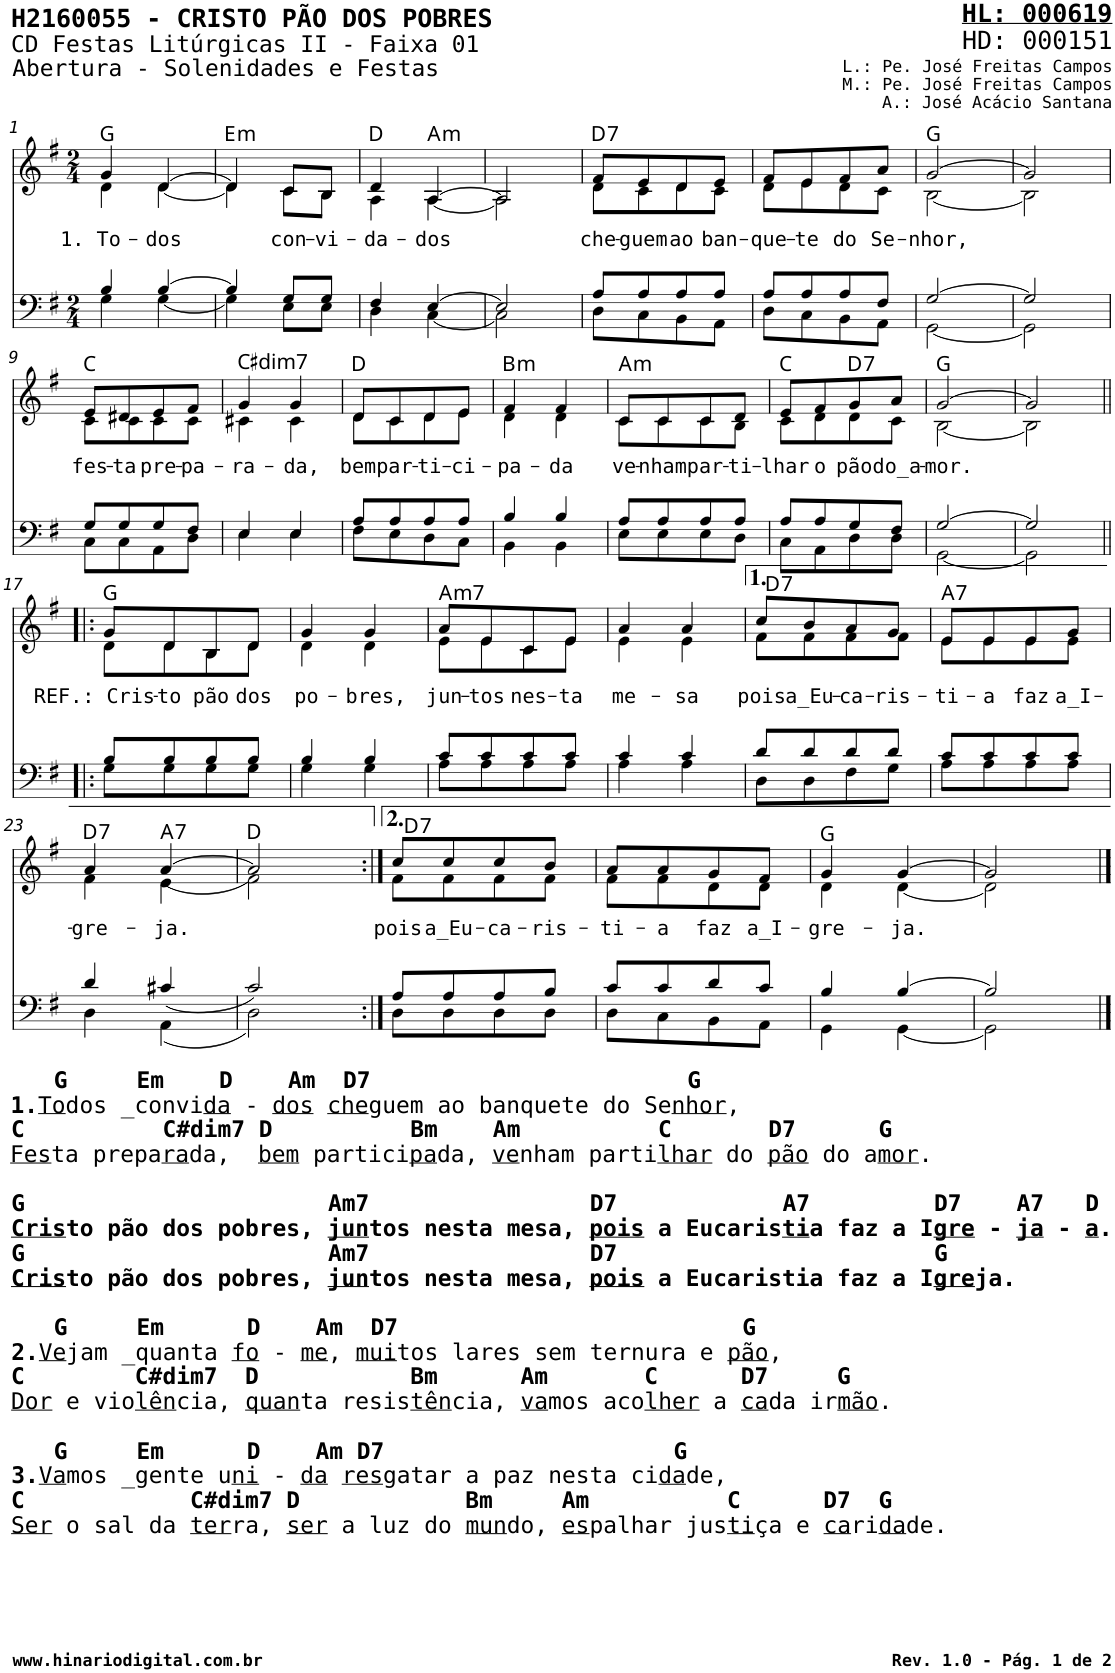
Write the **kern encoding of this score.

**kern	**kern	**text	**harte
*part2	*part1	*part1	*part1
*staff2	*staff1	*staff1	*
*I"Homens	*I"Mulheres	*	*
*stria5	*stria5	*	*
*clefF4	*clefG2	*	*
*k[f#]	*k[f#]	*	*
*M2/4	*M2/4	*	*
=1	=1	=1	=1
*^	*	*	*
*	*^	*	*	*
!	!	!	!	!LO:LY:b	!
*	*	*	*^	*	*
2ryy	4B/	4G\	4g/	4d\	1. To-	G:maj
!	!	!	!	!	!LO:LY:b	!
.	[4B/	[4G\	[4d/	[4d\	-dos	.
=2	=2	=2	=2	=2	=2	=2
!	!	!	!	!	!	!LO:H:kt=m
2ryy	4B/]	4G\]	4d/]	4d\]	.	E:min
!	!	!	!	!	!LO:LY:b	!
.	8G/L	8E\L	8c/L	8c\L	con-	.
!	!	!	!	!	!LO:LY:b	!
.	8G/J	8E\J	8B/J	8B\J	-vi-	.
=3	=3	=3	=3	=3	=3	=3
!	!	!	!	!	!LO:LY:b	!
2ryy	4F#/	4D\	4d/	4A\	-da-	D:maj
!	!	!	!	!	!LO:LY:b	!LO:H:kt=m
.	[4E/	[4C\	[4A/	[4A\	-dos	A:min
=4	=4	=4	=4	=4	=4	=4
2ryy	2E/]	2C\]	2A/]	2A\]	.	.
=5	=5	=5	=5	=5	=5	=5
!	!	!	!	!	!LO:LY:b	!LO:H:kt=7
2ryy	8A/L	8D\L	8f#/L	8d\L	che-	D:7
!	!	!	!	!	!LO:LY:b	!
.	8A/	8C\	8e/	8c\	-guem	.
!	!	!	!	!	!LO:LY:b	!
.	8A/	8BB\	8d/	8d\	ao	.
!	!	!	!	!	!LO:LY:b	!
.	8A/J	8AA\J	8e/J	8c\J	ban-	.
=6	=6	=6	=6	=6	=6	=6
!	!	!	!	!	!LO:LY:b	!
2ryy	8A/L	8D\L	8f#/L	8d\L	-que-	.
!	!	!	!	!	!LO:LY:b	!
.	8A/	8C\	8e/	8e\	-te	.
!	!	!	!	!	!LO:LY:b	!
.	8A/	8BB\	8f#/	8d\	do	.
!	!	!	!	!	!LO:LY:b	!
.	8F#/J	8AA\J	8a/J	8c\J	Se-	.
=7	=7	=7	=7	=7	=7	=7
!	!	!	!	!	!LO:LY:b	!
2ryy	[2G/	[2GG\	[2g/	[2B\	-nhor,	G:maj
=8	=8	=8	=8	=8	=8	=8
2ryy	2G/]	2GG\]	2g/]	2B\]	.	.
!!LO:LB:g=z	!!
=9	=9	=9	=9	=9	=9	=9
!	!	!	!	!	!LO:LY:b	!
2ryy	8G/L	8C\L	8e/L	8c\L	fes-	C:maj
!	!	!	!	!	!LO:LY:b	!
.	8G/	8C\	8d#X/	8c\	-ta	.
!	!	!	!	!	!LO:LY:b	!
.	8G/	8AA\	8e/	8c\	pre-	.
!	!	!	!	!	!LO:LY:b	!
.	8F#/J	8D\J	8f#/J	8c\J	-pa-	.
=10	=10	=10	=10	=10	=10	=10
!	!	!	!	!	!LO:LY:b	!LO:H:kt=dim7
2ryy	4E/	4E\	4g/	4c#X\	-ra-	C#:dim7
!	!	!	!	!	!LO:LY:b	!
.	4E/	4E\	4g/	4c#\	-da,	.
=11	=11	=11	=11	=11	=11	=11
!	!	!	!	!	!LO:LY:b	!
2ryy	8A/L	8F#\L	8d/L	8d\L	bem	D:maj
!	!	!	!	!	!LO:LY:b	!
.	8A/	8E\	8c/	8c\	par-	.
!	!	!	!	!	!LO:LY:b	!
.	8A/	8D\	8d/	8d\	-ti-	.
!	!	!	!	!	!LO:LY:b	!
.	8A/J	8C\J	8e/J	8e\J	-ci-	.
=12	=12	=12	=12	=12	=12	=12
!	!	!	!	!	!LO:LY:b	!LO:H:kt=m
2ryy	4B/	4BB\	4f#/	4d\	-pa-	B:min
!	!	!	!	!	!LO:LY:b	!
.	4B/	4BB\	4f#/	4d\	-da	.
=13	=13	=13	=13	=13	=13	=13
!	!	!	!	!	!LO:LY:b	!LO:H:kt=m
2ryy	8A/L	8E\L	8c/L	8c\L	ve-	A:min
!	!	!	!	!	!LO:LY:b	!
.	8A/	8E\	8c/	8c\	-nham	.
!	!	!	!	!	!LO:LY:b	!
.	8A/	8E\	8c/	8c\	par-	.
!	!	!	!	!	!LO:LY:b	!
.	8A/J	8D\J	8d/J	8B\J	-ti-	.
=14	=14	=14	=14	=14	=14	=14
!	!	!	!	!	!LO:LY:b	!
2ryy	8A/L	8C\L	8e/L	8c\L	-lhar	C:maj
!	!	!	!	!	!LO:LY:b	!
.	8A/	8AA\	8f#/	8d\	o	.
!	!	!	!	!	!LO:LY:b	!LO:H:kt=7
.	8G/	8D\	8g/	8d\	pão	D:7
!	!	!	!	!	!LO:LY:b	!
.	8F#/J	8D\J	8a/J	8c\J	do_a-	.
=15	=15	=15	=15	=15	=15	=15
!	!	!	!	!	!LO:LY:b	!
2ryy	[2G/	[2GG\	[2g/	[2B\	-mor.	G:maj
=16	=16	=16	=16	=16	=16	=16
2ryy	2G/]	2GG\]	2g/]	2B\]	.	.
!!LO:LB:g=z	!!
=17!|:	=17!|:	=17!|:	=17!|:	=17!|:	=17!|:	=17!|:
!	!	!	!	!	!LO:LY:b	!
2ryy	8B/L	8G\L	8g/L	8d\L	REF.: Cris-	G:maj
!	!	!	!	!	!LO:LY:b	!
.	8B/	8G\	8d/	8d\	-to	.
!	!	!	!	!	!LO:LY:b	!
.	8B/	8G\	8B/	8B\	pão	.
!	!	!	!	!	!LO:LY:b	!
.	8B/J	8G\J	8d/J	8d\J	dos	.
=18	=18	=18	=18	=18	=18	=18
!	!	!	!	!	!LO:LY:b	!
2ryy	4B/	4G\	4g/	4d\	po-	.
!	!	!	!	!	!LO:LY:b	!
.	4B/	4G\	4g/	4d\	-bres,	.
=19	=19	=19	=19	=19	=19	=19
!	!	!	!	!	!LO:LY:b	!LO:H:kt=m7
2ryy	8c/L	8A\L	8a/L	8e\L	jun-	A:min7
!	!	!	!	!	!LO:LY:b	!
.	8c/	8A\	8e/	8e\	-tos	.
!	!	!	!	!	!LO:LY:b	!
.	8c/	8A\	8c/	8c\	nes-	.
!	!	!	!	!	!LO:LY:b	!
.	8c/J	8A\J	8e/J	8e\J	-ta	.
=20	=20	=20	=20	=20	=20	=20
!	!	!	!	!	!LO:LY:b	!
2ryy	4c/	4A\	4a/	4e\	me-	.
!	!	!	!	!	!LO:LY:b	!
.	4c/	4A\	4a/	4e\	-sa	.
=21	=21	=21	=21	=21	=21	=21
!	!	!	!	!	!LO:LY:b	!LO:H:kt=7
2ryy	8d/L	8D\L	8cc/L	8f#\L	pois	D:7
!	!	!	!	!	!LO:LY:b	!
.	8d/	8D\	8b/	8f#\	a_Eu-	.
!	!	!	!	!	!LO:LY:b	!
.	8d/	8F#\	8a/	8f#\	-ca-	.
!	!	!	!	!	!LO:LY:b	!
.	8d/J	8G\J	8g/J	8f#\J	-ris-	.
=22	=22	=22	=22	=22	=22	=22
!	!	!	!	!	!LO:LY:b	!LO:H:kt=7
2ryy	8c/L	8A\L	8e/L	8e\L	-ti-	A:7
!	!	!	!	!	!LO:LY:b	!
.	8c/	8A\	8e/	8e\	-a	.
!	!	!	!	!	!LO:LY:b	!
.	8c/	8A\	8e/	8e\	faz	.
!	!	!	!	!	!LO:LY:b	!
.	8c/J	8A\J	8g/J	8e\J	a_I-	.
!!LO:LB:g=z	!!
=23	=23	=23	=23	=23	=23	=23
!LO:TX:b:B:t=G     Em    D    Am  D7                       G	!	!	!	!	!	!
!LO:TX:b:t=1.	!	!	!	!	!	!
!LO:TX:b:t=To	!	!	!	!	!	!
!LO:TX:b:t=dos _convi	!	!	!	!	!	!
!LO:TX:b:t=da	!	!	!	!	!	!
!LO:TX:b:t=-	!	!	!	!	!	!
!LO:TX:b:t=dos	!	!	!	!	!	!
!LO:TX:b:t=che	!	!	!	!	!	!
!LO:TX:b:t=guem ao banquete do Se	!	!	!	!	!	!
!LO:TX:b:t=nhor	!	!	!	!	!	!
!LO:TX:b:t=,	!	!	!	!	!	!
!LO:TX:b:B:t=C          C#dim7 D          Bm    Am          C &nbsp;     D7      G	!	!	!	!	!	!
!LO:TX:b:t=Fes	!	!	!	!	!	!
!LO:TX:b:t=ta prepa	!	!	!	!	!	!
!LO:TX:b:t=ra	!	!	!	!	!	!
!LO:TX:b:t=da,	!	!	!	!	!	!
!LO:TX:b:t=bem	!	!	!	!	!	!
!LO:TX:b:t=partici	!	!	!	!	!	!
!LO:TX:b:t=pa	!	!	!	!	!	!
!LO:TX:b:t=da,	!	!	!	!	!	!
!LO:TX:b:t=ve	!	!	!	!	!	!
!LO:TX:b:t=nham parti	!	!	!	!	!	!
!LO:TX:b:t=lhar	!	!	!	!	!	!
!LO:TX:b:t=do	!	!	!	!	!	!
!LO:TX:b:t=pão	!	!	!	!	!	!
!LO:TX:b:t=do a	!	!	!	!	!	!
!LO:TX:b:t=mor	!	!	!	!	!	!
!LO:TX:b:t=.	!	!	!	!	!	!
!LO:TX:b:B:t=G &nbsp;                    Am7                D7            A7         D7    A7   D	!	!	!	!	!	!
!LO:TX:b:t=Cris	!	!	!	!	!	!
!LO:TX:b:t=to pão dos pobres,	!	!	!	!	!	!
!LO:TX:b:t=jun	!	!	!	!	!	!
!LO:TX:b:t=tos nesta mesa,	!	!	!	!	!	!
!LO:TX:b:t=pois	!	!	!	!	!	!
!LO:TX:b:t=a Eucaris	!	!	!	!	!	!
!LO:TX:b:t=ti	!	!	!	!	!	!
!LO:TX:b:t=a faz a I	!	!	!	!	!	!
!LO:TX:b:t=gre	!	!	!	!	!	!
!LO:TX:b:t=-	!	!	!	!	!	!
!LO:TX:b:t=ja	!	!	!	!	!	!
!LO:TX:b:t=-	!	!	!	!	!	!
!LO:TX:b:t=a	!	!	!	!	!	!
!LO:TX:b:t=.	!	!	!	!	!	!
!LO:TX:b:t=G                      Am7                D7                       G	!	!	!	!	!	!
!LO:TX:b:t=Cris	!	!	!	!	!	!
!LO:TX:b:t=to pão dos pobres,	!	!	!	!	!	!
!LO:TX:b:t=jun	!	!	!	!	!	!
!LO:TX:b:t=tos nesta mesa,	!	!	!	!	!	!
!LO:TX:b:t=pois	!	!	!	!	!	!
!LO:TX:b:t=a Eucaristia faz a I	!	!	!	!	!	!
!LO:TX:b:t=gre	!	!	!	!	!	!
!LO:TX:b:t=ja.	!	!	!	!	!	!
!LO:TX:b:t=G     Em      D    Am  D7                         G	!	!	!	!	!	!
!LO:TX:b:t=2.	!	!	!	!	!	!
!LO:TX:b:t=Ve	!	!	!	!	!	!
!LO:TX:b:t=jam _quanta	!	!	!	!	!	!
!LO:TX:b:t=fo	!	!	!	!	!	!
!LO:TX:b:t=-	!	!	!	!	!	!
!LO:TX:b:t=me	!	!	!	!	!	!
!LO:TX:b:t=,	!	!	!	!	!	!
!LO:TX:b:t=mui	!	!	!	!	!	!
!LO:TX:b:t=tos lares sem ternura e	!	!	!	!	!	!
!LO:TX:b:t=pão	!	!	!	!	!	!
!LO:TX:b:t=,	!	!	!	!	!	!
!LO:TX:b:B:t=C        C#dim7  D           Bm      Am       C &nbsp;    D7     G	!	!	!	!	!	!
!LO:TX:b:t=Dor	!	!	!	!	!	!
!LO:TX:b:t=e vio	!	!	!	!	!	!
!LO:TX:b:t=lên	!	!	!	!	!	!
!LO:TX:b:t=cia,	!	!	!	!	!	!
!LO:TX:b:t=quan	!	!	!	!	!	!
!LO:TX:b:t=ta resis	!	!	!	!	!	!
!LO:TX:b:t=tên	!	!	!	!	!	!
!LO:TX:b:t=cia,	!	!	!	!	!	!
!LO:TX:b:t=va	!	!	!	!	!	!
!LO:TX:b:t=mos aco	!	!	!	!	!	!
!LO:TX:b:t=lher	!	!	!	!	!	!
!LO:TX:b:t=a	!	!	!	!	!	!
!LO:TX:b:t=ca	!	!	!	!	!	!
!LO:TX:b:t=da ir	!	!	!	!	!	!
!LO:TX:b:t=mão	!	!	!	!	!	!
!LO:TX:b:t=.	!	!	!	!	!	!
!LO:TX:b:B:t=G     Em      D    Am D7                     G	!	!	!	!	!	!
!LO:TX:b:t=3.	!	!	!	!	!	!
!LO:TX:b:t=Va	!	!	!	!	!	!
!LO:TX:b:t=mos _gente u	!	!	!	!	!	!
!LO:TX:b:t=ni	!	!	!	!	!	!
!LO:TX:b:t=-	!	!	!	!	!	!
!LO:TX:b:t=da	!	!	!	!	!	!
!LO:TX:b:t=res	!	!	!	!	!	!
!LO:TX:b:t=gatar a paz nesta ci	!	!	!	!	!	!
!LO:TX:b:t=da	!	!	!	!	!	!
!LO:TX:b:t=de,	!	!	!	!	!	!
!LO:TX:b:B:t=C            C#dim7 D            Bm     Am          C &nbsp;    D7  G	!	!	!	!	!	!
!LO:TX:b:t=Ser	!	!	!	!	!	!
!LO:TX:b:t=o sal da	!	!	!	!	!	!
!LO:TX:b:t=ter	!	!	!	!	!	!
!LO:TX:b:t=ra,	!	!	!	!	!	!
!LO:TX:b:t=ser	!	!	!	!	!	!
!LO:TX:b:t=a luz do	!	!	!	!	!	!
!LO:TX:b:t=mun	!	!	!	!	!	!
!LO:TX:b:t=do,	!	!	!	!	!	!
!LO:TX:b:t=es	!	!	!	!	!	!
!LO:TX:b:t=palhar jus	!	!	!	!	!	!
!LO:TX:b:t=ti	!	!	!	!	!	!
!LO:TX:b:t=ça e	!	!	!	!	!	!
!LO:TX:b:t=ca	!	!	!	!	!	!
!LO:TX:b:t=ri	!	!	!	!	!	!
!LO:TX:b:t=da	!	!	!	!	!	!
!LO:TX:b:t=de.	!	!	!	!	!	!
!	!	!	!	!	!LO:LY:b	!LO:H:kt=7
2ryy	4d/	4D\	4a/	4f#\	-gre-	D:7
!	!	!	!	!	!LO:LY:b	!LO:H:kt=7
.	(4c#X/	(4AA\	[4a/	(4e\	-ja.	A:7
=24	=24	=24	=24	=24	=24	=24
2ryy	2c/)	2D\)	2a/]	2f#\)	.	D:maj
=25:|!	=25:|!	=25:|!	=25:|!	=25:|!	=25:|!	=25:|!
!	!	!	!	!	!LO:LY:b	!LO:H:kt=7
2ryy	8A/L	8D\L	8cc/L	8f#\L	pois	D:7
!	!	!	!	!	!LO:LY:b	!
.	8A/	8D\	8cc/	8f#\	a_Eu-	.
!	!	!	!	!	!LO:LY:b	!
.	8A/	8D\	8cc/	8f#\	-ca-	.
!	!	!	!	!	!LO:LY:b	!
.	8B/J	8D\J	8b/J	8f#\J	-ris-	.
=26	=26	=26	=26	=26	=26	=26
!	!	!	!	!	!LO:LY:b	!
2ryy	8c/L	8D\L	8a/L	8f#\L	-ti-	.
!	!	!	!	!	!LO:LY:b	!
.	8c/	8C\	8a/	8f#\	-a	.
!	!	!	!	!	!LO:LY:b	!
.	8d/	8BB\	8g/	8d\	faz	.
!	!	!	!	!	!LO:LY:b	!
.	8c/J	8AA\J	8f#/J	8d\J	a_I-	.
=27	=27	=27	=27	=27	=27	=27
!	!	!	!	!	!LO:LY:b	!
2ryy	4B/	4GG\	4g/	4d\	-gre-	G:maj
!	!	!	!	!	!LO:LY:b	!
.	[4B/	[4GG\	[4g/	[4d\	-ja.	.
=28	=28	=28	=28	=28	=28	=28
2ryy	2B/]	2GG\]	2g/]	2d\]	.	.
*v	*v	*v	*	*	*	*
*	*v	*v	*	*
==	==	==	==
*-	*-	*-	*-
